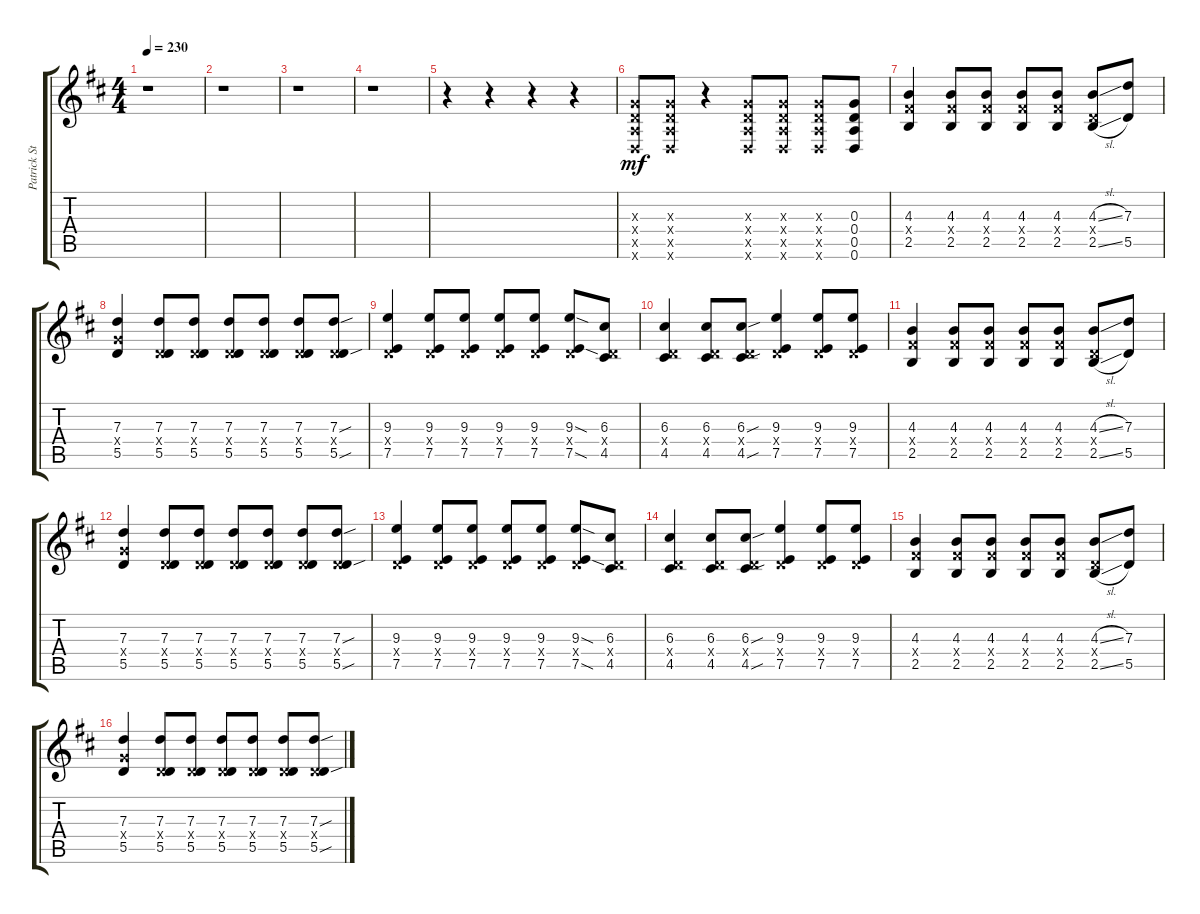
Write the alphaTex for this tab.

\track ("Patrick Stump" "Patrick St") {instrument distortionguitar}
\staff {score tabs}
\tuning (E4 B3 G3 D3 A2 D2) {hide}
\ts (4 4)
\tempo 230
\clef g2
\ks d
r.1{dy mf} |
r.1 |
r.1 |
r.1 |
r.4 r.4 r.4 r.4 |
(0.3{x} 0.4{x} 0.5{x} 0.6{x}).8 (0.3{x} 0.4{x} 0.5{x} 0.6{x}).8 r.4 (0.3{x} 0.4{x} 0.5{x} 0.6{x}).8 (0.3{x} 0.4{x} 0.5{x} 0.6{x}).8 (0.3{x} 0.4{x} 0.5{x} 0.6{x}).8 (0.3 0.4 0.5 0.6).8 |
(4.3 4.4{x} 2.5).4 (4.3 4.4{x} 2.5).8 (4.3 4.4{x} 2.5).8 (4.3 4.4{x} 2.5).8 (4.3 4.4{x} 2.5).8 (4.3{sl} 0.4{x} 2.5{sl}).8 (7.3 5.5).8 |
(7.3 5.4{x} 5.5).4 (7.3 0.4{x} 5.5).8 (7.3 0.4{x} 5.5).8 (7.3 0.4{x} 5.5).8 (7.3 0.4{x} 5.5).8 (7.3 0.4{x} 5.5).8 (7.3{sou} 0.4{x} 5.5{sou}).8 |
(9.3 0.4{x} 7.5).4 (9.3 0.4{x} 7.5).8 (9.3 0.4{x} 7.5).8 (9.3 0.4{x} 7.5).8 (9.3 0.4{x} 7.5).8 (9.3{sod} 0.4{x} 7.5{sod}).8 (6.3 0.4{x} 4.5).8 |
(6.3 0.4{x} 4.5).4 (6.3 0.4{x} 4.5).8 (6.3{sou} 0.4{x} 4.5{sou}).8 (9.3 0.4{x} 7.5).4 (9.3 0.4{x} 7.5).8 (9.3 0.4{x} 7.5).8 |
(4.3 4.4{x} 2.5).4 (4.3 4.4{x} 2.5).8 (4.3 4.4{x} 2.5).8 (4.3 4.4{x} 2.5).8 (4.3 4.4{x} 2.5).8 (4.3{sl} 0.4{x} 2.5{sl}).8 (7.3 5.5).8 |
(7.3 5.4{x} 5.5).4 (7.3 0.4{x} 5.5).8 (7.3 0.4{x} 5.5).8 (7.3 0.4{x} 5.5).8 (7.3 0.4{x} 5.5).8 (7.3 0.4{x} 5.5).8 (7.3{sou} 0.4{x} 5.5{sou}).8 |
(9.3 0.4{x} 7.5).4 (9.3 0.4{x} 7.5).8 (9.3 0.4{x} 7.5).8 (9.3 0.4{x} 7.5).8 (9.3 0.4{x} 7.5).8 (9.3{sod} 0.4{x} 7.5{sod}).8 (6.3 0.4{x} 4.5).8 |
(6.3 0.4{x} 4.5).4 (6.3 0.4{x} 4.5).8 (6.3{sou} 0.4{x} 4.5{sou}).8 (9.3 0.4{x} 7.5).4 (9.3 0.4{x} 7.5).8 (9.3 0.4{x} 7.5).8 |
(4.3 4.4{x} 2.5).4 (4.3 4.4{x} 2.5).8 (4.3 4.4{x} 2.5).8 (4.3 4.4{x} 2.5).8 (4.3 4.4{x} 2.5).8 (4.3{sl} 0.4{x} 2.5{sl}).8 (7.3 5.5).8 |
(7.3 5.4{x} 5.5).4 (7.3 0.4{x} 5.5).8 (7.3 0.4{x} 5.5).8 (7.3 0.4{x} 5.5).8 (7.3 0.4{x} 5.5).8 (7.3 0.4{x} 5.5).8 (7.3{sou} 0.4{x} 5.5{sou}).8
